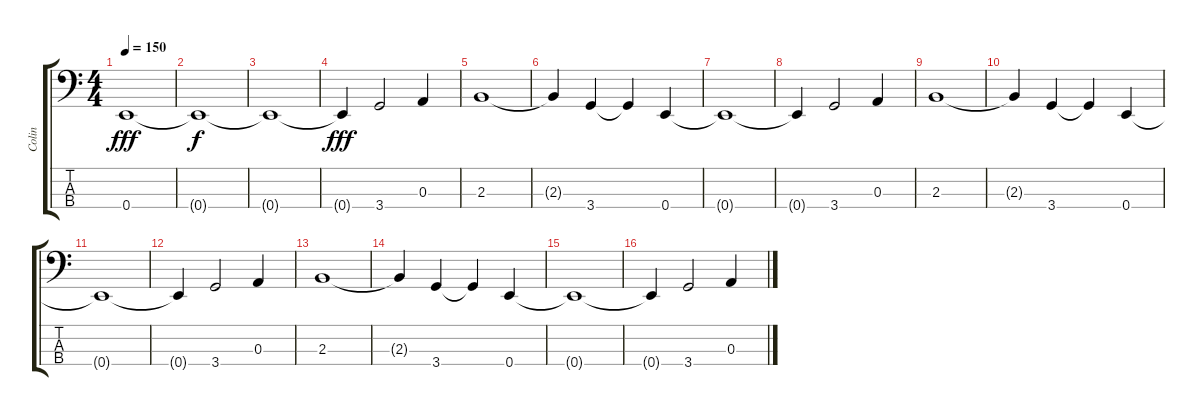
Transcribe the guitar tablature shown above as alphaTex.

\track ("Colin" "Colin") {instrument electricbassfinger}
\staff {score tabs}
\tuning (G2 D2 A1 E1) {hide}
\ts (4 4)
\tempo 150
\clef f4
\ks c
0.4{t}.1{dy fff} |
0.4{t}.1{dy f} |
0.4{t}.1 |
0.4{t}.4{dy fff} 3.4.2 0.3.4 |
2.3.1 |
2.3{t}.4 3.4.4 3.4{t}.4 0.4.4 |
0.4{t}.1 |
0.4{t}.4 3.4.2 0.3.4 |
2.3.1 |
2.3{t}.4 3.4.4 3.4{t}.4 0.4.4 |
0.4{t}.1 |
0.4{t}.4 3.4.2 0.3.4 |
2.3.1 |
2.3{t}.4 3.4.4 3.4{t}.4 0.4.4 |
0.4{t}.1 |
0.4{t}.4 3.4.2 0.3.4
